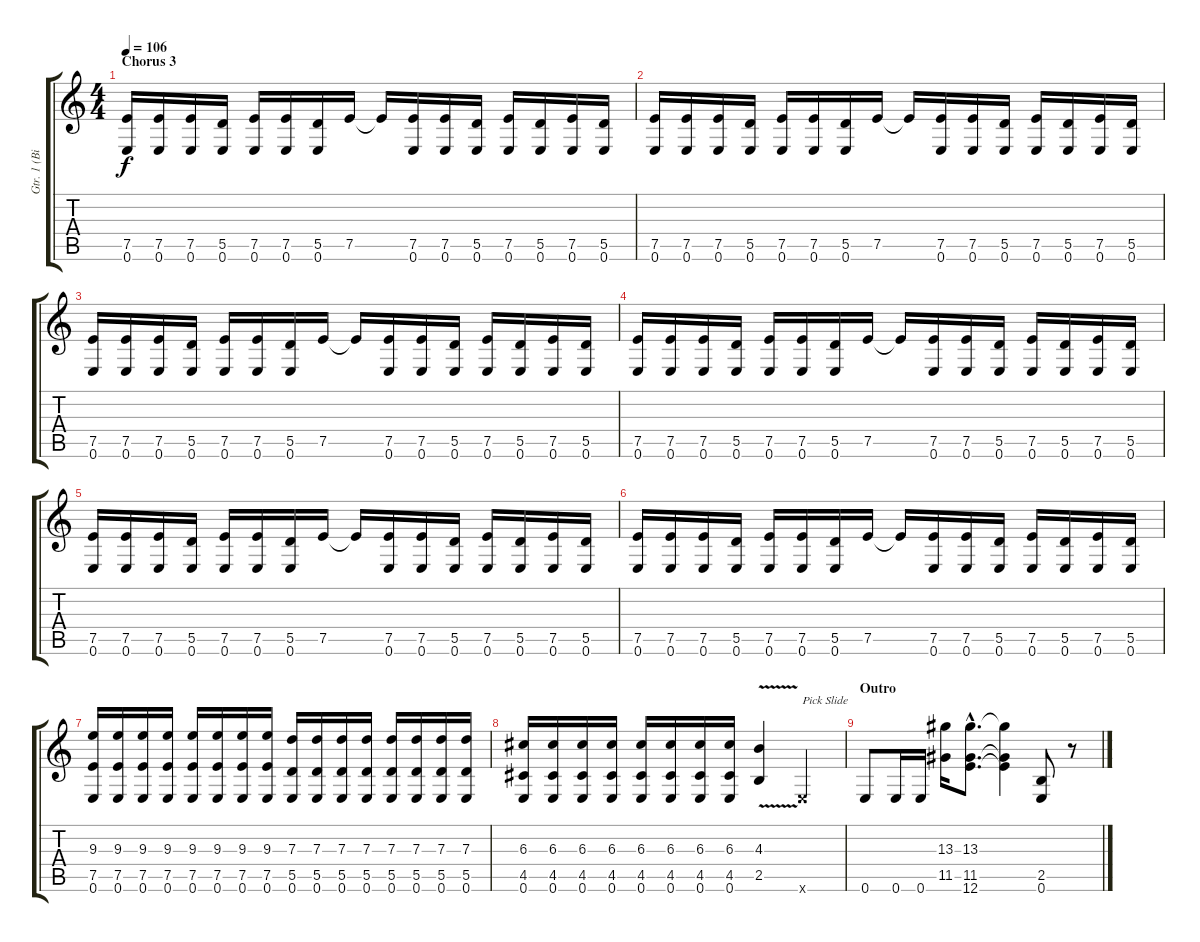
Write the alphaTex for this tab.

\track ("Gtr. 1 (Billy)" "Gtr. 1 (Bi") {instrument overdrivenguitar}
\staff {score tabs}
\tuning (E4 B3 G3 D3 A2 E2) {hide}
\ts (4 4)
\section ("" "Chorus 3")
\tempo 106
\clef g2
\ks c
(7.5 0.6).16{dy f} (7.5 0.6).16 (7.5 0.6).16 (5.5 0.6).16 (7.5 0.6).16 (7.5 0.6).16 (5.5 0.6).16 7.5.16 7.5{t}.16 (7.5 0.6).16 (7.5 0.6).16 (5.5 0.6).16 (7.5 0.6).16 (5.5 0.6).16 (7.5 0.6).16 (5.5 0.6).16 |
(7.5 0.6).16 (7.5 0.6).16 (7.5 0.6).16 (5.5 0.6).16 (7.5 0.6).16 (7.5 0.6).16 (5.5 0.6).16 7.5.16 7.5{t}.16 (7.5 0.6).16 (7.5 0.6).16 (5.5 0.6).16 (7.5 0.6).16 (5.5 0.6).16 (7.5 0.6).16 (5.5 0.6).16 |
(7.5 0.6).16 (7.5 0.6).16 (7.5 0.6).16 (5.5 0.6).16 (7.5 0.6).16 (7.5 0.6).16 (5.5 0.6).16 7.5.16 7.5{t}.16 (7.5 0.6).16 (7.5 0.6).16 (5.5 0.6).16 (7.5 0.6).16 (5.5 0.6).16 (7.5 0.6).16 (5.5 0.6).16 |
(7.5 0.6).16 (7.5 0.6).16 (7.5 0.6).16 (5.5 0.6).16 (7.5 0.6).16 (7.5 0.6).16 (5.5 0.6).16 7.5.16 7.5{t}.16 (7.5 0.6).16 (7.5 0.6).16 (5.5 0.6).16 (7.5 0.6).16 (5.5 0.6).16 (7.5 0.6).16 (5.5 0.6).16 |
(7.5 0.6).16 (7.5 0.6).16 (7.5 0.6).16 (5.5 0.6).16 (7.5 0.6).16 (7.5 0.6).16 (5.5 0.6).16 7.5.16 7.5{t}.16 (7.5 0.6).16 (7.5 0.6).16 (5.5 0.6).16 (7.5 0.6).16 (5.5 0.6).16 (7.5 0.6).16 (5.5 0.6).16 |
(7.5 0.6).16 (7.5 0.6).16 (7.5 0.6).16 (5.5 0.6).16 (7.5 0.6).16 (7.5 0.6).16 (5.5 0.6).16 7.5.16 7.5{t}.16 (7.5 0.6).16 (7.5 0.6).16 (5.5 0.6).16 (7.5 0.6).16 (5.5 0.6).16 (7.5 0.6).16 (5.5 0.6).16 |
(9.3 7.5 0.6).16 (9.3 7.5 0.6).16 (9.3 7.5 0.6).16 (9.3 7.5 0.6).16 (9.3 7.5 0.6).16 (9.3 7.5 0.6).16 (9.3 7.5 0.6).16 (9.3 7.5 0.6).16 (7.3 5.5 0.6).16 (7.3 5.5 0.6).16 (7.3 5.5 0.6).16 (7.3 5.5 0.6).16 (7.3 5.5 0.6).16 (7.3 5.5 0.6).16 (7.3 5.5 0.6).16 (7.3 5.5 0.6).16 |
(6.3 4.5 0.6).16 (6.3 4.5 0.6).16 (6.3 4.5 0.6).16 (6.3 4.5 0.6).16 (6.3 4.5 0.6).16 (6.3 4.5 0.6).16 (6.3 4.5 0.6).16 (6.3 4.5 0.6).16 (4.3 2.5{v}).4 0.6{x}.4{txt "Pick Slide"} |
\section ("" "Outro")
0.6.8 0.6.16 0.6.16 (13.3 11.5).16 (13.3{hac} 11.5{hac} 12.6{hac}).8{d} (13.3{t} 11.5{t} 12.6{t}).4 (2.5 0.6).8 r.8
